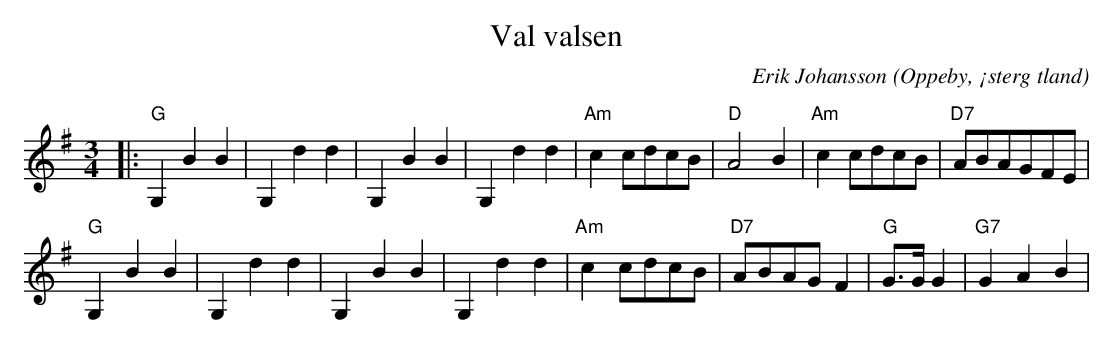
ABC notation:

X:1
T:Val valsen
C:Erik Johansson
O:Oppeby, ¡sterg tland
Q:140
M:3/4
L:1/8
K:G
|:"G"G,2B2B2|G,2d2d2 |G,2B2B2|G,2d2d2 |"Am" c2 cdcB| "D" A4 B2 | "Am" c2 cdcB |"D7" ABAGFE |
"G"G,2B2B2|G,2d2d2 |G,2B2B2|G,2d2d2 |"Am" c2 cdcB| "D7" ABAGF2 | "G" G>G G2 |"G7" G2A2B2 |
